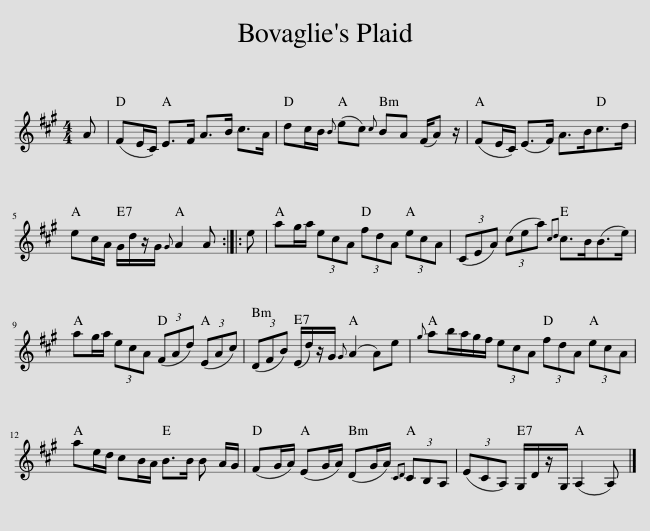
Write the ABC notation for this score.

X:1
L:1/8
M:4/4
I:linebreak $
K:A
V:1 treble
V:1
 A | (FE/C/) E>F A>B c>A | dc/B/{B} (ec){c} BA (F/A) z/ | (FE/C/) (E>F) A>Bc>d |$ ec/A/ G/d/z/G/{G} A2 A :: %5
 e | ag/a/ (3ecA (3fdA (3ecA | (3(CEA) (3(cea){cd} c>B(B>e) |$ ag/a/ (3ecA (3(FAd) (3(EAc) | (3(DFB) (E/d/)z/G/{G} (A2 A)e | %10
{g} ab/a/g/f/ (3ecA (3fdA (3ecA |$ ae/d/ cB/A/ B>B B A/G/ | (FG/A/) (EG/A/) (DG/A/){CD} (3CB,A, | (3(ECA,) G,/D/z/G,/ (A,2 A,) |] %14
